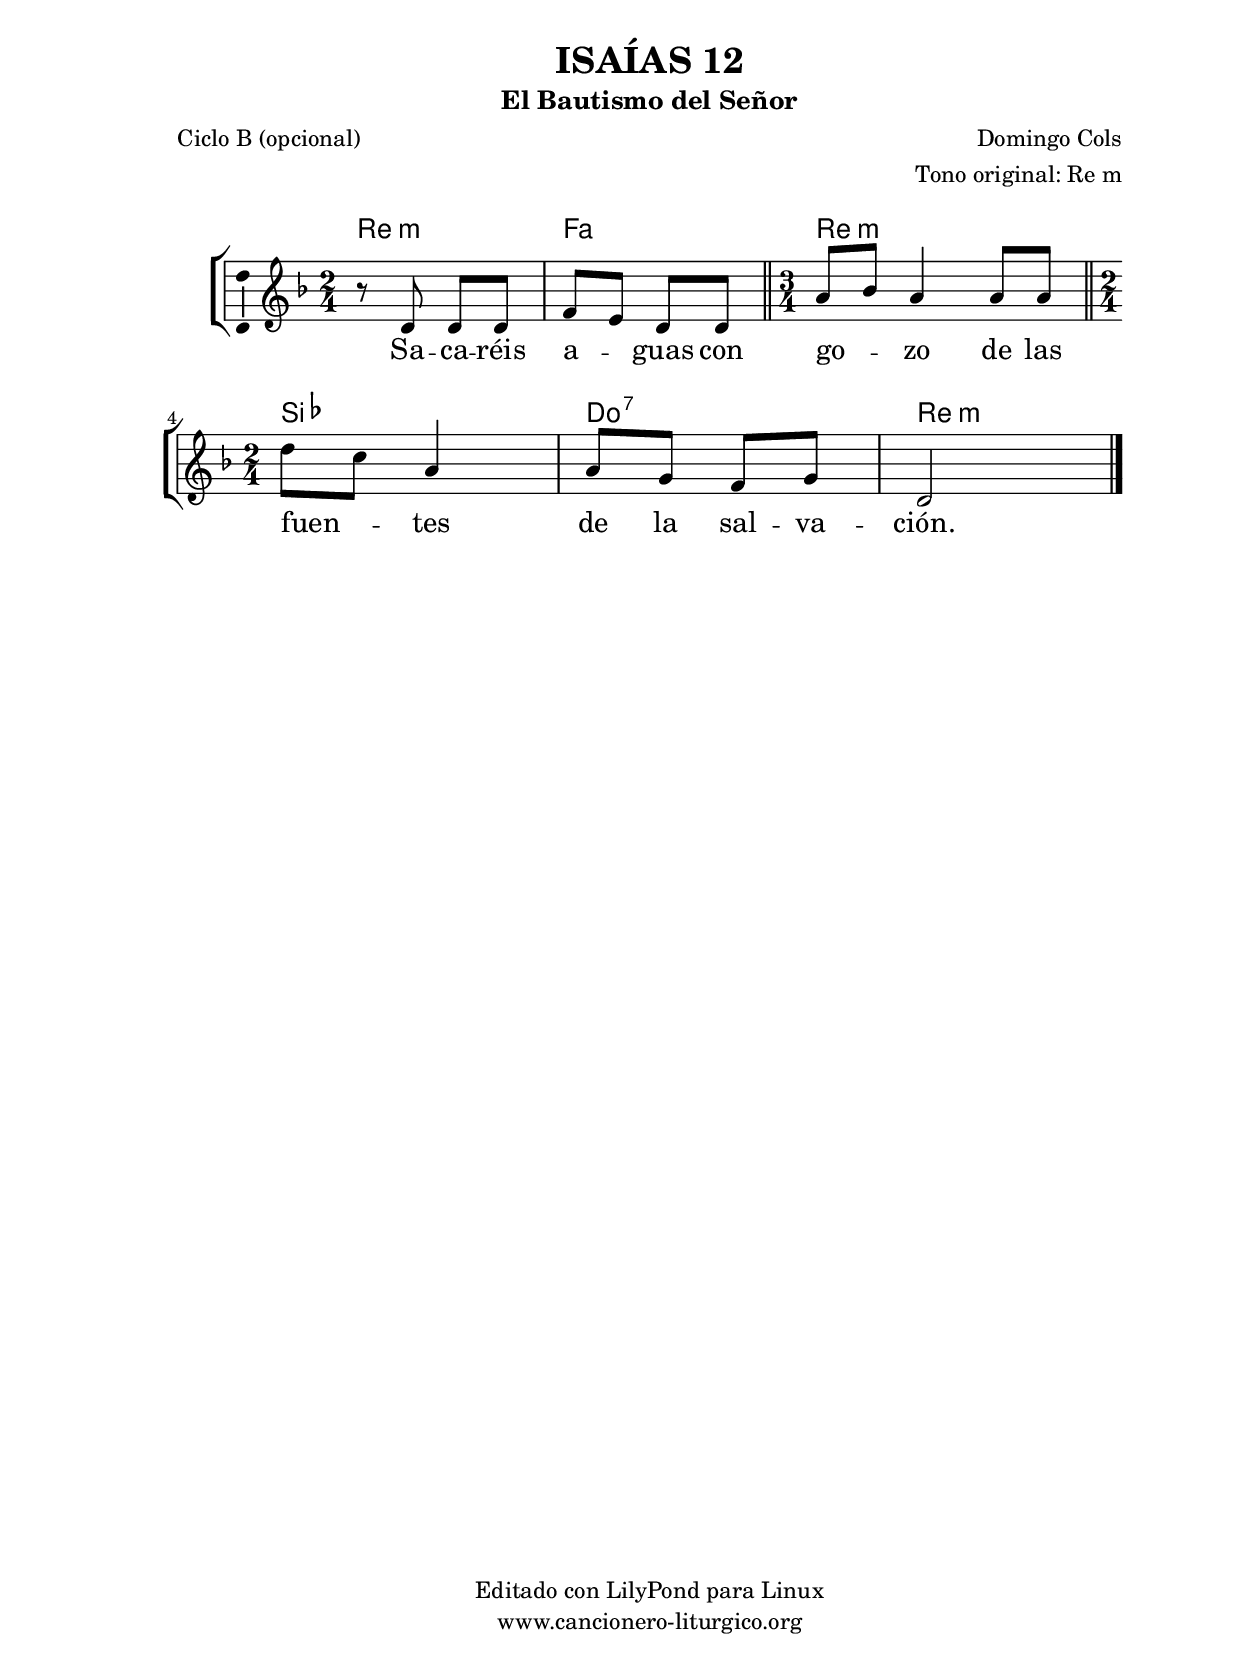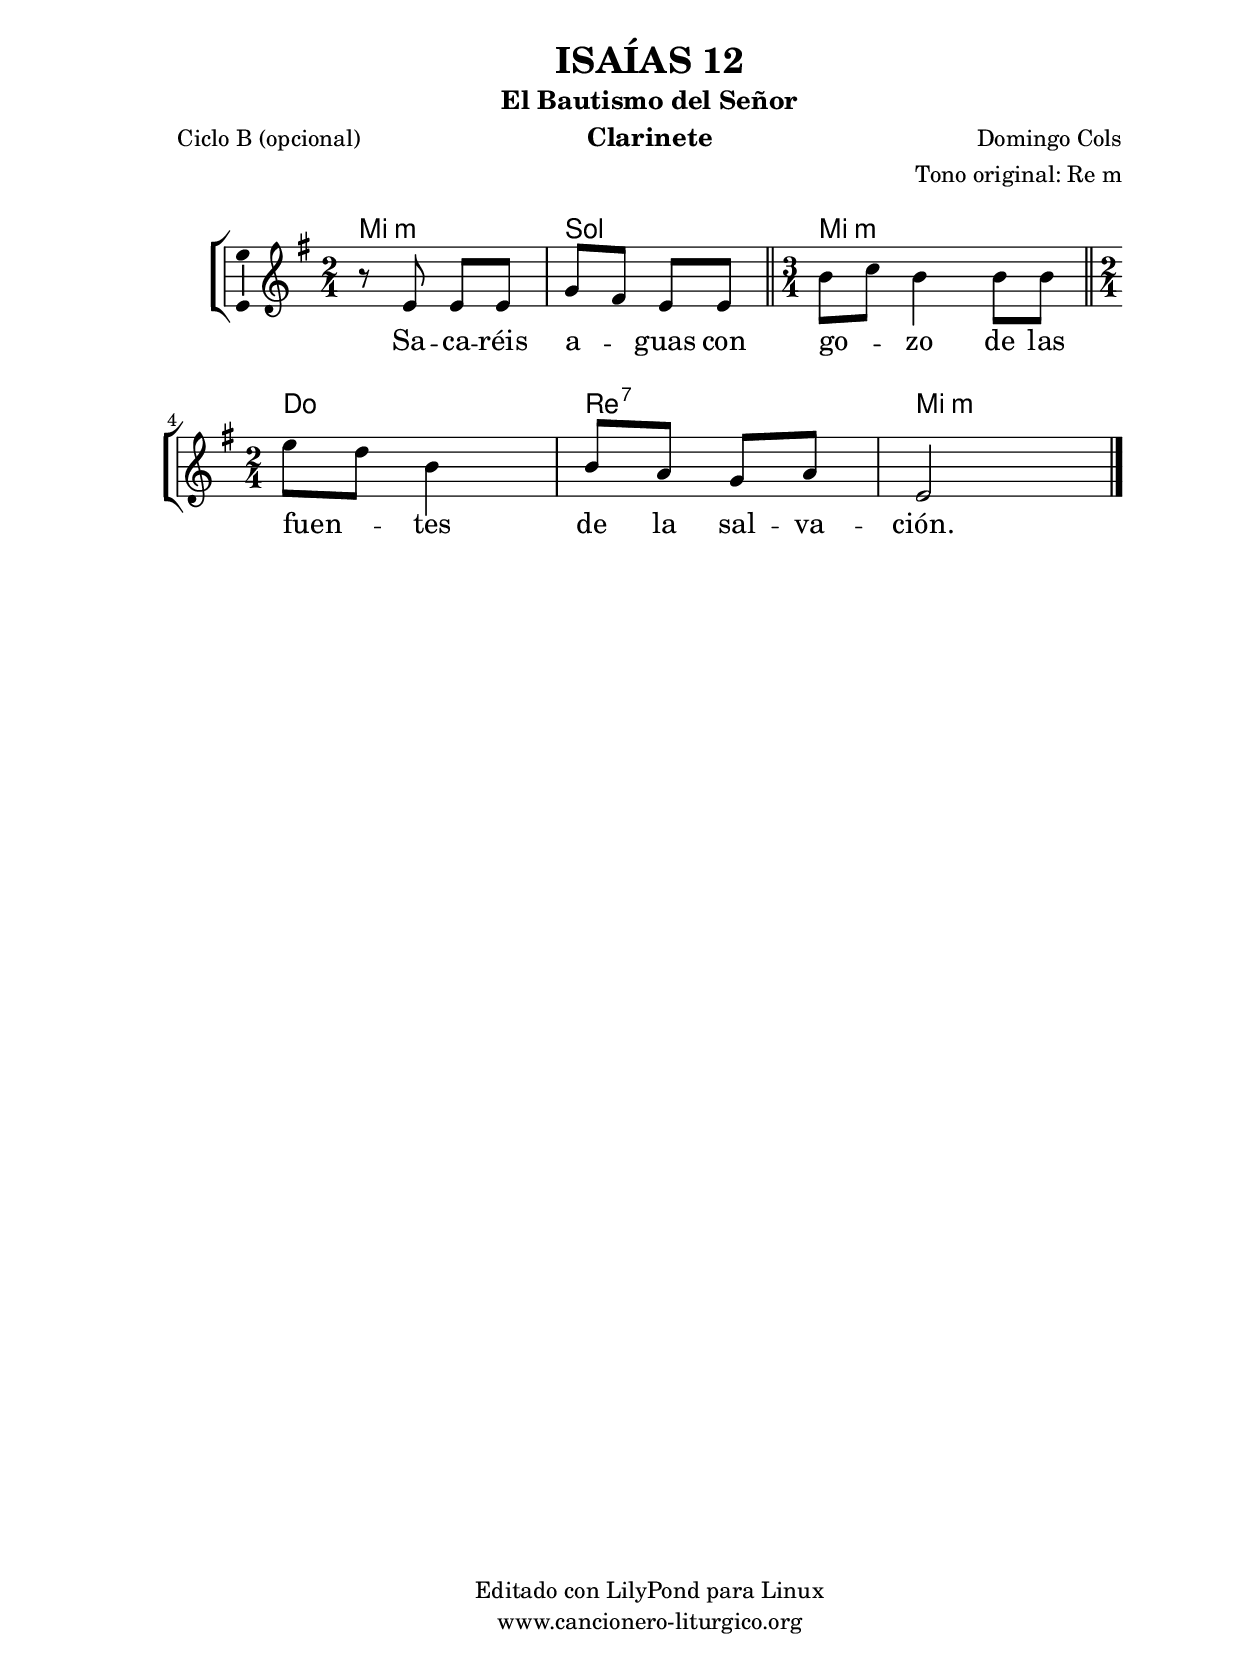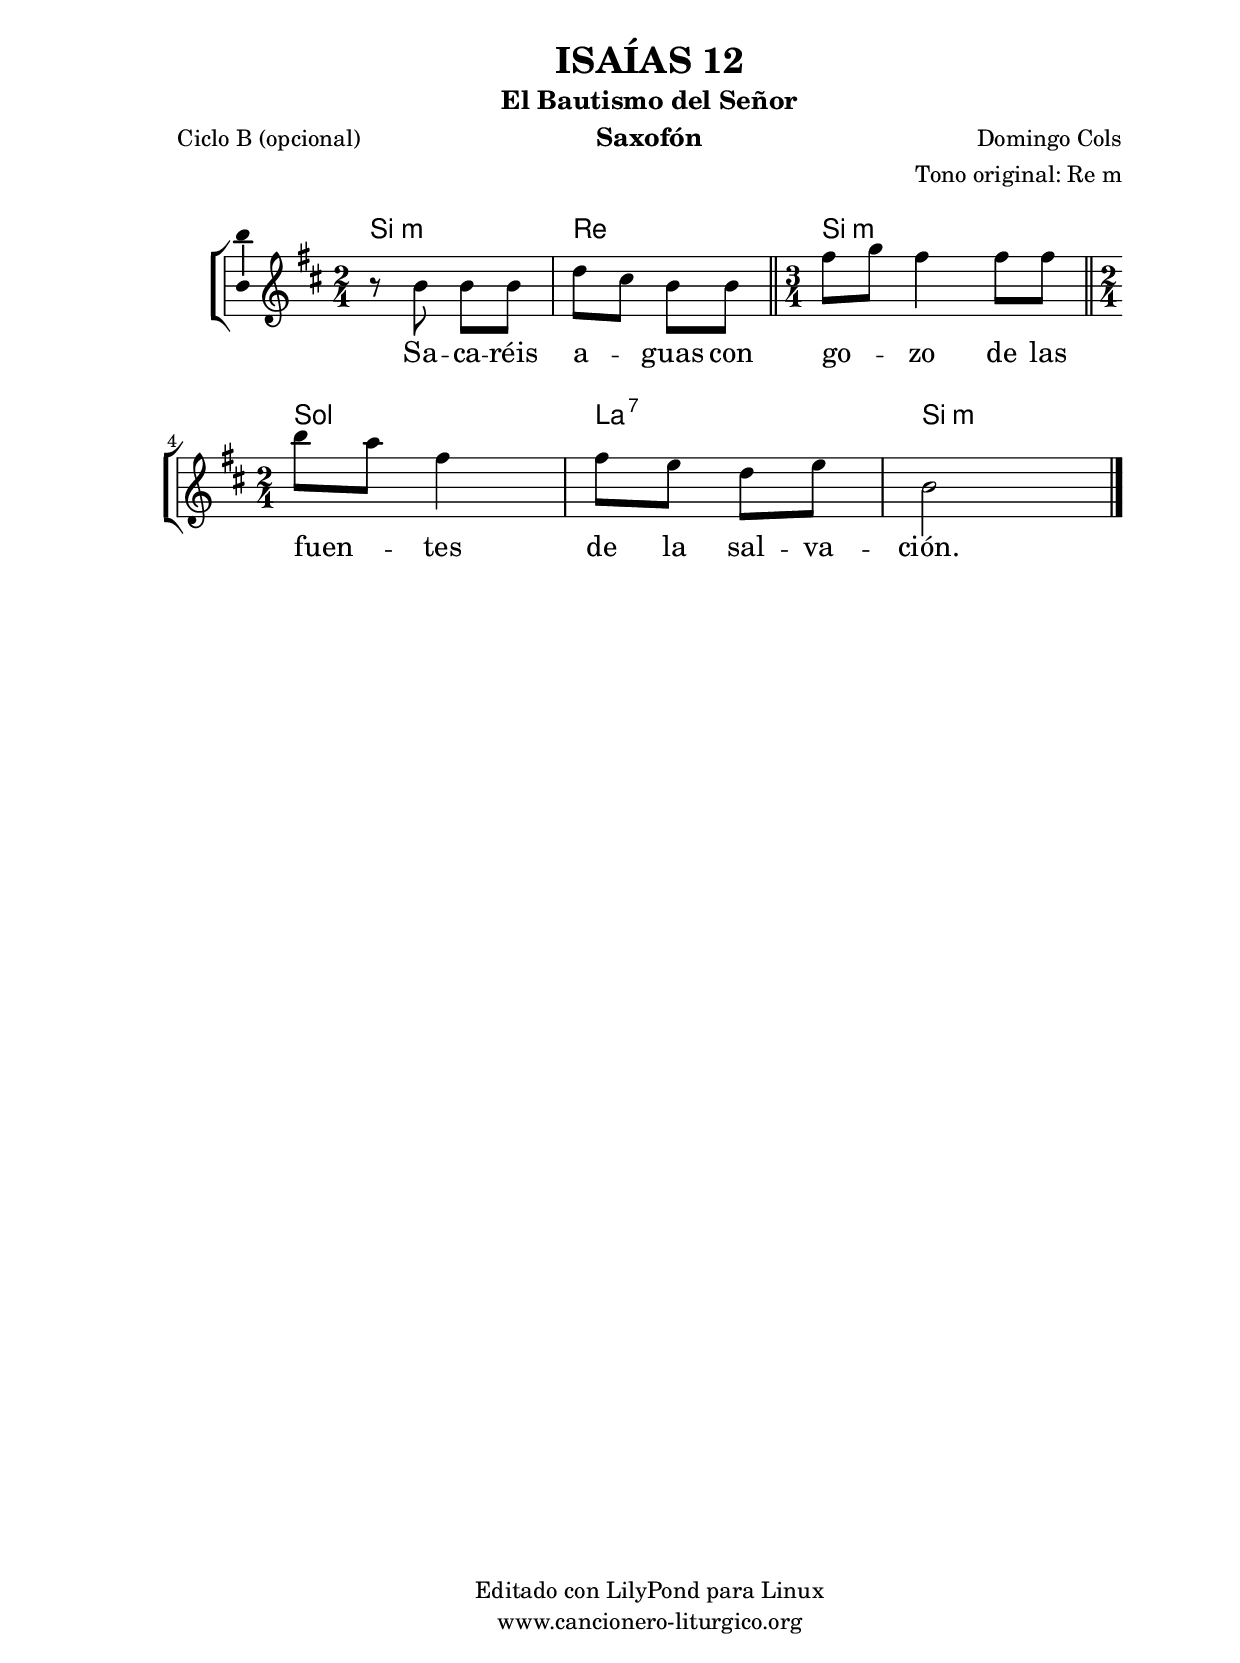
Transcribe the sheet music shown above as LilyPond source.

%
%para convertir .midi en .wav:
%timidity filename.midi -Ow -o finename.wav
%
%
%Para convertir de .wav a .mp3:
%lame -h -m j filename.wav
%
%
%para escuchar el midi:
%timidity nombrefichero.midi
%


%versión de lilypond para la que se ha escrito esta partitura:
\version "2.16.0"

	%Tamaño papel
	#(set-default-paper-size "a4")
	%Tamaño partitura
	#(set-global-staff-size 20)
	%No responde al pulsar sobre una nota
	#(ly:set-option 'point-and-click #f)

%parámetros del encabezamiento:
\header {
	title = "ISAÍAS 12"
	subtitle = "El Bautismo del Señor"
	composer = "Domingo Cols"
	poet = "Ciclo B (opcional)"
	meter = ""
	arranger = "Tono original: Re m"
%%%errata en armadura en Libro del Salmista
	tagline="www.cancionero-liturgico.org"
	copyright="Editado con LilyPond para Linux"
	}

%parámetros asociados al papel:
\paper  {
	oddHeaderMarkup = \markup {\fill-line { \on-the-fly #not-first-page \fromproperty #'header:title \on-the-fly #not-first-page \fromproperty #'header:composer }}
	evenHeaderMarkup = \markup {\fill-line { \fromproperty #'header:composer \fromproperty #'header:title }}
	#(set-paper-size "a4")
	print-page-number = ##f
	first-page-number = 1
	print-first-page-number = ##f
%	head-separation = 3.0 \cm
	top-margin = 2.0 \cm
	bottom-margin = 0.5\cm
%%%	bottom-margin = -1.0\cm
	left-margin = 3.0 \cm
	line-width = 16.0 \cm 
	indent = 8\mm
	interscoreline = 2.\mm
	between-system-space = 15\mm
%	para que las partituras no llenen la hoja:
	ragged-bottom = ##t
%	idem para la última hoja:
	ragged-last-bottom = ##f
%	para que las partituras llenen el ancho del papel:
	ragged-last = ##f
	after-title-space = 2.5 \cm
%page-count=1
system-count=2

	%Flexible Vertical Spacing
%	markup-markup-spacing =
%	#'((basic-distance . 15) (minimum-distance . 15) (padding . 3))
	markup-system-spacing =
	#'((basic-distance . 15) (minimum-distance . 15) (padding . 3))
	system-system-spacing =
	#'((basic-distance . 15) (minimum-distance . 15) (padding . 3))
	score-system-spacing =
	#'((basic-distance . 15) (minimum-distance . 15) (padding . 5))
%	top-system-spacing = % header
%	#'((basic-distance . 8) (minimum-distance . 0) (padding . 3))
%	top-markup-spacing =
%	#'((basic-distance . 20) (minimum-distance . 20) (padding . 3))
	last-bottom-spacing = % footer
	#'((basic-distance . 5) (minimum-distance . 5) (padding . 3))
%	score-markup-spacing =
%	#'((basic-distance . 16) (minimum-distance . 13) (padding . 3))

	}


%parámetros que afectan a toda la partitura:
global =  {
	%clave de sol (G):
	\clef G
	%armadura:
%	\transpose f g
%%%errata en armadura en Libro del Salmista
	\key d \minor
	\tempo 4=100
	\set Score.tempoHideNote = ##t
	}


acordes = {
	\italianChords
	\chordmode {
%	\transpose c d
{

d2:m f d2.:m bes2 c:7 d:m

	}
	}
}

melodia = 
%	\transpose f g
{
	\relative c'{

\time 2/4
r8 d8 d d
f8 e d d
\bar "||"
\time 3/4
a'8 bes a4 a8 a
\bar "||"
\time 2/4
d8 c a4
a8 g f g
d2

	\bar "|."
	}
	}


texto = \lyricmode {
Sa -- ca -- réis a -- _ guas con go -- _ zo
de las fuen -- _ tes de la sal -- va -- ción.
	}


acordesStaff = \context ChordNames = acordesStaff <<
	\set chordChanges = ##t
	\acordes
	>>


vozStaff = \context Voice = vozStaff
\with {\consists "Ambitus_engraver"}
<<
%	\set Staff.instrumentName = ""
%	\set Staff.shortInstrumentName = ""
%	\set Staff.midiInstrument = #"clarinet"
%	\set Staff.midiInstrument = #"cello"
%	\set Staff.midiInstrument = #"flute"
	\set Staff.midiInstrument = #"electric guitar (jazz)"
%	\set Staff.midiInstrument = #"english horn"
%	\set Staff.midiInstrument = #"violin"
%	\set Staff.midiInstrument = #"glockenspiel"
	\set Staff.midiMinimumVolume = #0.7
	\set Staff.midiMaximumVolume = #0.9
	\global
	\melodia
	>>


textoStaff = \context Lyrics = textoStaff <<
	\lyricsto vozStaff \texto
	>>

\book {
	\score {
		\context ChoirStaff {
			\override StaffGroup.SystemStartBracket #'collapse-height = #1
			\override Score.SystemStartBar #'collapse-height = #1
			<<
			\acordesStaff
			\vozStaff
			\textoStaff
			>>
			}
		\layout {
	    		\context {
				\Lyrics
				\override LyricText #'font-size = #2
				}
	   		 \context {
				\Score
				%fontSize = #3
				\override StaffSymbol #'staff-space = #(magstep +3)
				%\override Beam #'thickness = #0.55
				%\override SpacingSpanner #'spacing-increment = #1.0
				%\override Slur #'height-limit = #1.5
				}
			}
		}
	\score {
		\unfoldRepeats
		\context ChoirStaff {
			<<
			\acordesStaff
			\vozStaff
			>>
			}
		\midi {
	  		\context {
	  			\Score
				tempoWholesPerMinute = #(ly:make-moment 70 4)
				}
			}
		}
	}

%Partitura para clarinete
#(define output-suffix "C")
\book {
	\header{
		instrument = "Clarinete"
		}
	\score {
		\context ChoirStaff {
			\override StaffGroup.SystemStartBracket #'collapse-height = #1
			\override Score.SystemStartBar #'collapse-height = #1
\transpose c d
			<<
			\acordesStaff
			\vozStaff
			\textoStaff
			>>
			}
		\layout {
	    		\context {
				\Lyrics
				\override LyricText #'font-size = #2
				}
	   		 \context {
				\Score
				%fontSize = #3
				\override StaffSymbol #'staff-space = #(magstep +3)
				%\override Beam #'thickness = #0.55
				%\override SpacingSpanner #'spacing-increment = #1.0
				%\override Slur #'height-limit = #1.5
				}
			}
		}
	}

%Partitura para saxofón
#(define output-suffix "S")
\book {
	\header{
		instrument = "Saxofón"
		}
	\score {
		\context ChoirStaff {
			\override StaffGroup.SystemStartBracket #'collapse-height = #1
			\override Score.SystemStartBar #'collapse-height = #1
\transpose c a
			<<
			\acordesStaff
			\vozStaff
			\textoStaff
			>>
			}
		\layout {
	    		\context {
				\Lyrics
				\override LyricText #'font-size = #2
				}
	   		 \context {
				\Score
				%fontSize = #3
				\override StaffSymbol #'staff-space = #(magstep +3)
				%\override Beam #'thickness = #0.55
				%\override SpacingSpanner #'spacing-increment = #1.0
				%\override Slur #'height-limit = #1.5
				}
			}
		}
	}

